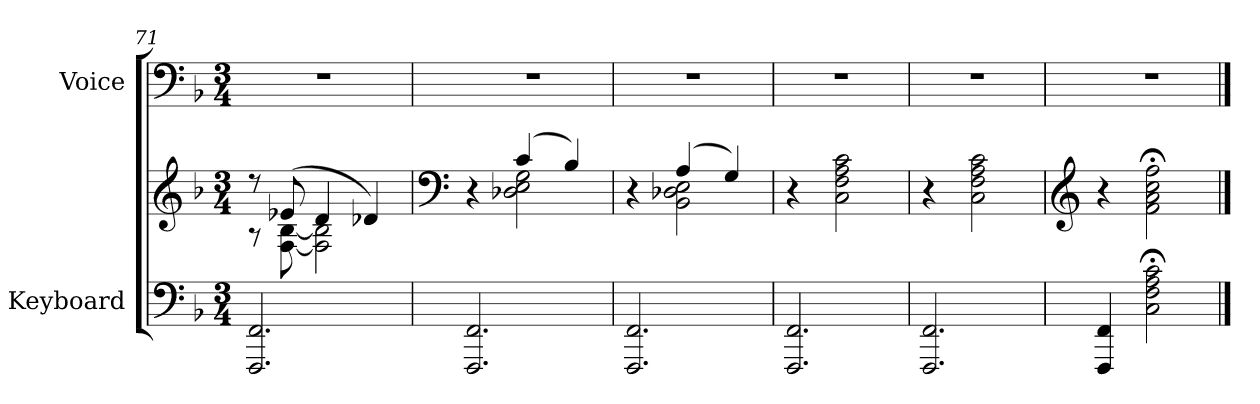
**kern	**kern	**kern
*part2	*part2	*part1
*staff3	*staff2	*staff1
*I"Keyboard	*	*I"Voice
*I'Keybd	*	*I'Voice
!!LO:LB:g=z
*clefF4	*clefG2	*clefF4
*k[b-]	*k[b-]	*k[b-]
*F:	*F:	*F:
*M3/4	*M3/4	*M3/4
=71	=71	=71
*	*^	*
!	!	!	!LO:N:vis=1
2.FFFi/ 2.FFi	8r	8r	2.r
.	(8e-Xi/	[8Fi\ [8B-i	.
.	4di/	2Fi\] 2B-i]	.
.	4d-Xi/)	.	.
=72	=72	=72	=72
*	*clefF4	*	*
!	!	!	!LO:N:vis=1
2.FFFi/ 2.FFi	4r	4ryy	2.r
.	(4ci/	2D-Xi\ 2Ei 2Gi	.
.	4B-i/)	.	.
=73	=73	=73	=73
!	!	!	!LO:N:vis=1
2.FFFi/ 2.FFi	4r	4ryy	2.r
.	(4Ai/	2BB-i\ 2D-Xi 2Ei	.
.	4Gi/)	.	.
*	*v	*v	*
=74	=74	=74
!	!	!LO:N:vis=1
2.FFFi/ 2.FFi	4r	2.r
.	2Ci\ 2Fi 2Ai 2ci	.
=75	=75	=75
!	!	!LO:N:vis=1
2.FFFi/ 2.FFi	4r	2.r
.	2Ci\ 2Fi 2Ai 2ci	.
=76	=76	=76
*	*clefG2	*
!	!	!LO:N:vis=1
4FFFi/ 4FFi	4r	2.r
2Ci\; 2Fi; 2Ai; 2ci;	2fi\; 2ai; 2cci; 2ffi;	.
==	==	==
*-	*-	*-
